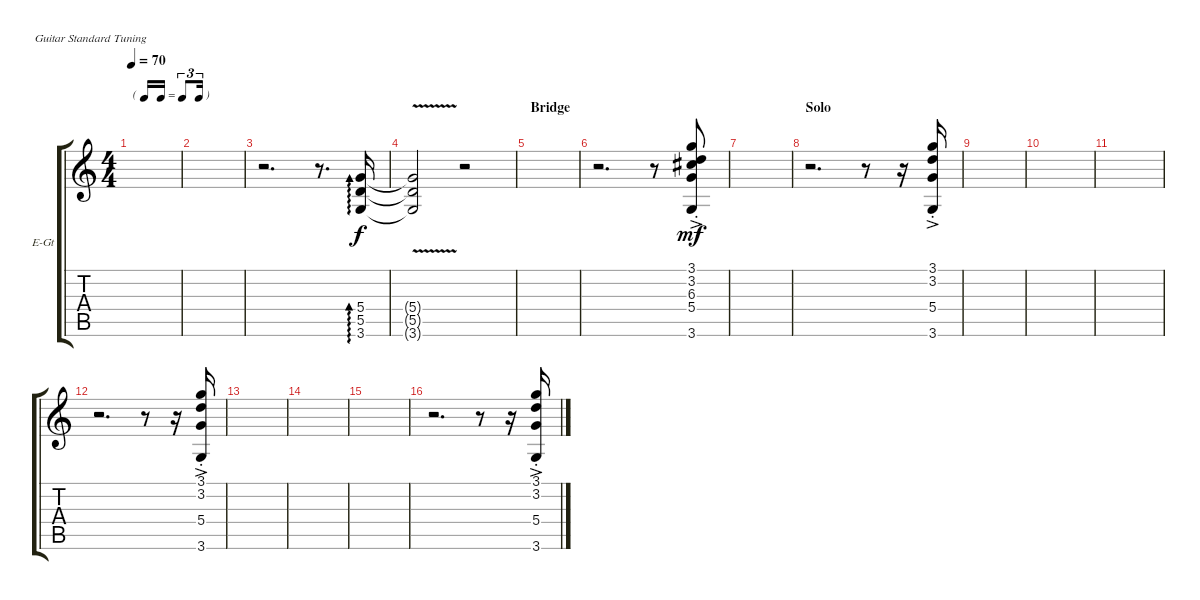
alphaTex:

\bracketExtendMode groupsimilarinstruments
\firstSystemTrackNameOrientation horizontal
\otherSystemsTrackNameOrientation horizontal
\track ("LGuitar" "E-Gt") {instrument electricguitarclean}
\staff {score tabs}
\tuning (E4 B3 G3 D3 A2 E2)
\ts (4 4)
\tf triplet16th
\tempo 70
\clef g2
\ks aminor
|
|
r.2{d} r.8{d} (3.6 5.5 5.4).16{ad 0} |
(3.6{t} 5.5{v t} 5.4{t}).2 r.2 |
\section ("" "Bridge")
|
r.2{d} r.8 (3.1{ac st} 3.2{ac st} 5.4{st} 3.6{st} 6.3{ac st}).8{dy mf} |
|
\section ("" "Solo")
r.2{d} r.8 r.16 (3.1{ac st} 3.2{ac st} 5.4{st} 3.6{st}).16 |
|
|
|
r.2{d} r.8 r.16 (3.1{ac st} 3.2{ac st} 5.4{st} 3.6{st}).16 |
|
|
|
r.2{d} r.8 r.16 (3.1{ac st} 3.2{ac st} 5.4{st} 3.6{st}).16
